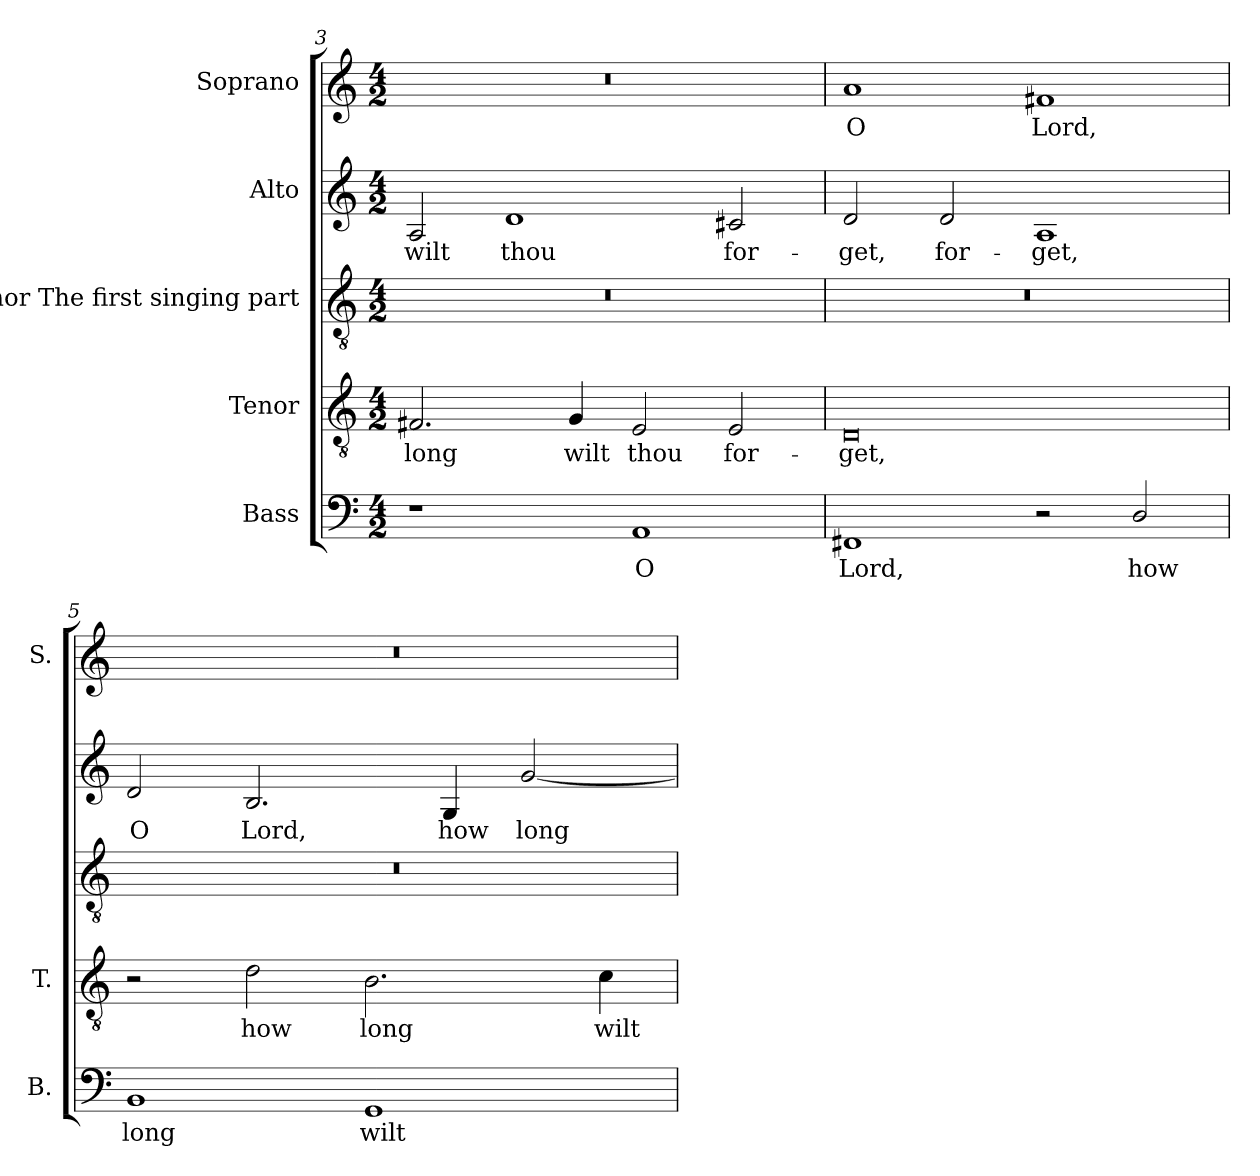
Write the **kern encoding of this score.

**kern	**text	**kern	**text	**kern	**kern	**text	**kern	**text
*part5	*part5	*part4	*part4	*part3	*part2	*part2	*part1	*part1
*staff5	*staff5	*staff4	*staff4	*staff3	*staff2	*staff2	*staff1	*staff1
*I"Bass	*	*I"Tenor	*	*I"Tenor The first singing part	*I"Alto	*	*I"Soprano	*
*I'B.	*	*I'T.	*	*	*	*	*I'S.	*
*clefF4	*	*clefGv2	*	*clefGv2	*clefG2	*	*clefG2	*
*	*	*ITrd7c12	*	*ITrd7c12	*ITrd7c12	*	*	*
*k[]	*	*k[]	*	*k[]	*k[]	*	*k[]	*
*C:	*	*C:	*	*C:	*C:	*	*C:	*
*M4/2	*	*M4/2	*	*M4/2	*M4/2	*	*M4/2	*
=3	=3	=3	=3	=3	=3	=3	=3	=3
!	!	!	!LO:LY:b:color=#000000	!LO:N:vis=1	!	!	!	!
!	!	!	!	!	!	!LO:LY:b:color=#000000	!LO:N:vis=1	!
1r	.	2.FF#Xi/	long	0r	2AAi/	wilt	0r	.
!	!	!	!	!	!	!LO:LY:b:color=#000000	!	!
.	.	.	.	.	1Di	thou	.	.
!	!	!	!LO:LY:b:color=#000000	!	!	!	!	!
.	.	4GGi/	wilt	.	.	.	.	.
!	!LO:LY:b:color=#000000	!	!	!	!	!	!	!
!	!	!	!LO:LY:b:color=#000000	!	!	!	!	!
1AAi	O	2EEi/	thou	.	.	.	.	.
!	!	!	!LO:LY:b:color=#000000	!	!	!	!	!
!	!	!	!	!	!	!LO:LY:b:color=#000000	!	!
.	.	2EEi/	for-	.	2C#Xi/	for-	.	.
=4	=4	=4	=4	=4	=4	=4	=4	=4
!	!LO:LY:b:color=#000000	!	!	!	!	!	!	!
!	!	!	!LO:LY:b:color=#000000	!LO:N:vis=1	!	!	!	!
!	!	!	!	!	!	!LO:LY:b:color=#000000	!	!
!	!	!	!	!	!	!	!	!LO:LY:b:color=#000000
1FF#Xi	Lord,	0DDi	-get,	0r	2Di/	-get,	1ai	O
!	!	!	!	!	!	!LO:LY:b:color=#000000	!	!
.	.	.	.	.	2Di/	for-	.	.
!	!	!	!	!	!	!LO:LY:b:color=#000000	!	!
!	!	!	!	!	!	!	!	!LO:LY:b:color=#000000
2r	.	.	.	.	1AAi	-get,	1f#Xi	Lord,
!	!LO:LY:b:color=#000000	!	!	!	!	!	!	!
2Di/	how	.	.	.	.	.	.	.
!!LO:LB:g=z
=5	=5	=5	=5	=5	=5	=5	=5	=5
!	!LO:LY:b:color=#000000	!	!	!LO:N:vis=1	!	!	!	!
!	!	!	!	!	!	!LO:LY:b:color=#000000	!LO:N:vis=1	!
1BBi	long	2r	.	0r	2Di/	O	0r	.
!	!	!	!LO:LY:b:color=#000000	!	!	!	!	!
!	!	!	!	!	!	!LO:LY:b:color=#000000	!	!
.	.	2Di\	how	.	2.BBi/	Lord,	.	.
!	!LO:LY:b:color=#000000	!	!	!	!	!	!	!
!	!	!	!LO:LY:b:color=#000000	!	!	!	!	!
1GGi	wilt	2.BBi\	long	.	.	.	.	.
!	!	!	!	!	!	!LO:LY:b:color=#000000	!	!
.	.	.	.	.	4GGi/	how	.	.
!	!	!	!	!	!	!LO:LY:b:color=#000000	!	!
.	.	.	.	.	[2Gi/	long	.	.
!	!	!	!LO:LY:b:color=#000000	!	!	!	!	!
.	.	4Ci\	wilt	.	.	.	.	.
=	=	=	=	=	=	=	=	=
*-	*-	*-	*-	*-	*-	*-	*-	*-
